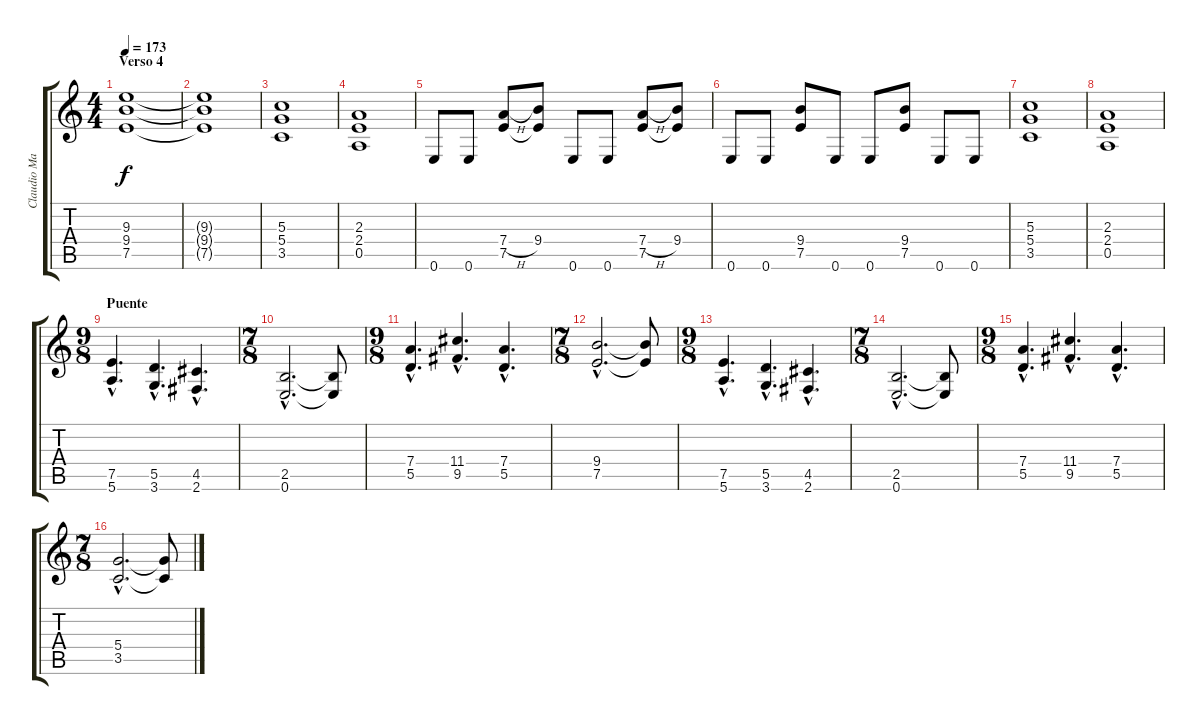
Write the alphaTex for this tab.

\track ("Claudio Marciello (Gtr 2)" "Claudio Ma") {instrument overdrivenguitar}
\staff {score tabs}
\tuning (E4 B3 G3 D3 A2 E2) {hide}
\ts (4 4)
\section ("" "Verso 4")
\tempo 173
\clef g2
\ks c
(9.3 9.4 7.5).1{dy f} |
(9.3{t} 9.4{t} 7.5{t}).1 |
(5.3 5.4 3.5).1 |
(2.3 2.4 0.5).1 |
0.6.8 0.6.8 (7.4{h} 7.5).8 (9.4 7.5{t}).8 0.6.8 0.6.8 (7.4{h} 7.5).8 (9.4 7.5{t}).8 |
0.6.8 0.6.8 (9.4 7.5).8 0.6.8 0.6.8 (9.4 7.5).8 0.6.8 0.6.8 |
(5.3 5.4 3.5).1 |
(2.3 2.4 0.5).1 |
\ts (9 8)
\section ("" "Puente")
(7.5{hac} 5.6{hac}).4{d} (5.5{hac} 3.6{hac}).4{d} (4.5{hac} 2.6{hac}).4{d} |
\ts (7 8)
(2.5{hac} 0.6{hac}).2{d} (2.5{t} 0.6{t}).8 |
\ts (9 8)
(7.4{hac} 5.5{hac}).4{d} (11.4{hac} 9.5{hac}).4{d} (7.4{hac} 5.5{hac}).4{d} |
\ts (7 8)
(9.4{hac} 7.5{hac}).2{d} (9.4{t} 7.5{t}).8 |
\ts (9 8)
(7.5{hac} 5.6{hac}).4{d} (5.5{hac} 3.6{hac}).4{d} (4.5{hac} 2.6{hac}).4{d} |
\ts (7 8)
(2.5{hac} 0.6{hac}).2{d} (2.5{t} 0.6{t}).8 |
\ts (9 8)
(7.4{hac} 5.5{hac}).4{d} (11.4{hac} 9.5{hac}).4{d} (7.4{hac} 5.5{hac}).4{d} |
\ts (7 8)
(5.4{hac} 3.5{hac}).2{d} (5.4{t} 3.5{t}).8
